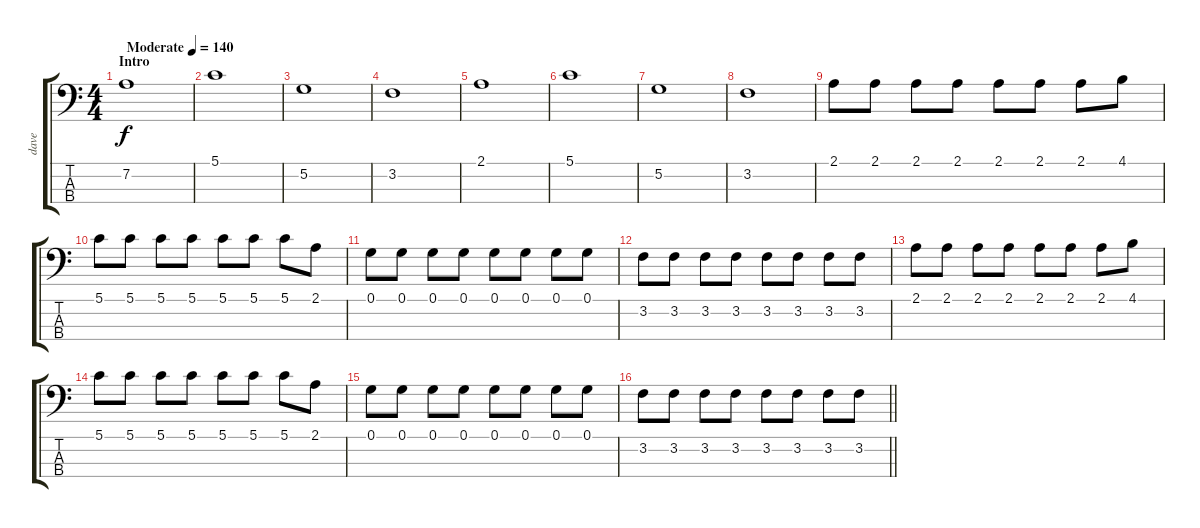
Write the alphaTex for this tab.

\track ("dave" "dave") {instrument electricbasspick}
\staff {score tabs}
\tuning (G2 D2 A1 E1) {hide}
\ts (4 4)
\section ("" "Intro")
\tempo (140 "Moderate")
\clef f4
\ks c
7.2.1{dy f instrument electricbasspick} |
5.1.1 |
5.2.1 |
3.2.1 |
2.1.1 |
5.1.1 |
5.2.1 |
3.2.1 |
2.1.8 2.1.8 2.1.8 2.1.8 2.1.8 2.1.8 2.1.8 4.1.8 |
5.1.8 5.1.8 5.1.8 5.1.8 5.1.8 5.1.8 5.1.8 2.1.8 |
0.1.8 0.1.8 0.1.8 0.1.8 0.1.8 0.1.8 0.1.8 0.1.8 |
3.2.8 3.2.8 3.2.8 3.2.8 3.2.8 3.2.8 3.2.8 3.2.8 |
2.1.8 2.1.8 2.1.8 2.1.8 2.1.8 2.1.8 2.1.8 4.1.8 |
5.1.8 5.1.8 5.1.8 5.1.8 5.1.8 5.1.8 5.1.8 2.1.8 |
0.1.8 0.1.8 0.1.8 0.1.8 0.1.8 0.1.8 0.1.8 0.1.8 |
\barLineRight lightlight
3.2.8 3.2.8 3.2.8 3.2.8 3.2.8 3.2.8 3.2.8 3.2.8
